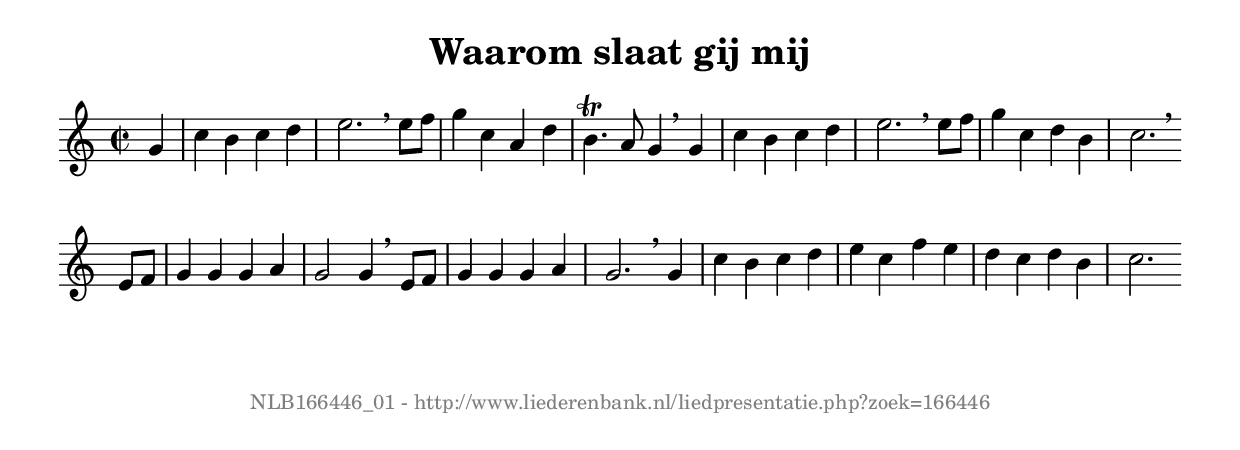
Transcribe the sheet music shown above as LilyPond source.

%
% produced by wce2krn 1.64 (7 June 2014)
%
\version"2.16"
#(append! paper-alist '(("long" . (cons (* 210 mm) (* 2000 mm)))))
#(set-default-paper-size "long")
sb = {\breathe}
mBreak = {\breathe }
bBreak = {\breathe }
x = {\once\override NoteHead #'style = #'cross }
gl=\glissando
itime={\override Staff.TimeSignature #'stencil = ##f }
ficta = {\once\set suggestAccidentals = ##t}
fine = {\once\override Score.RehearsalMark #'self-alignment-X = #1 \mark \markup {\italic{Fine}}}
dc = {\once\override Score.RehearsalMark #'self-alignment-X = #1 \mark \markup {\italic{D.C.}}}
dcf = {\once\override Score.RehearsalMark #'self-alignment-X = #1 \mark \markup {\italic{D.C. al Fine}}}
dcc = {\once\override Score.RehearsalMark #'self-alignment-X = #1 \mark \markup {\italic{D.C. al Coda}}}
ds = {\once\override Score.RehearsalMark #'self-alignment-X = #1 \mark \markup {\italic{D.S.}}}
dsf = {\once\override Score.RehearsalMark #'self-alignment-X = #1 \mark \markup {\italic{D.S. al Fine}}}
dsc = {\once\override Score.RehearsalMark #'self-alignment-X = #1 \mark \markup {\italic{D.S. al Coda}}}
pv = {\set Score.repeatCommands = #'((volta "1"))}
sv = {\set Score.repeatCommands = #'((volta "2"))}
tv = {\set Score.repeatCommands = #'((volta "3"))}
qv = {\set Score.repeatCommands = #'((volta "4"))}
xv = {\set Score.repeatCommands = #'((volta #f))}
\header{ tagline = ""
title = "Waarom slaat gij mij"
}
\score {{
\key c \major
\relative g'
{
\set melismaBusyProperties = #'()
\partial 32*8
\time 2/2
\tempo 4=120
\override Score.MetronomeMark #'transparent = ##t
\override Score.RehearsalMark #'break-visibility = #(vector #t #t #f)
g4 c b c d e2. \sb e8 f g4 c, a d b4.^\trill a8 g4 \sb g c b c d e2. \sb e8 f g4 c, d b c2. \bar ":|:" \bBreak
e,8 f g4 g g a g2 g4 \sb e8 f g4 g g a g2. \sb g4 c b c d e c f e d c d b c2. \bar ":|"
 }}
 \midi { }
 \layout {
            indent = 0.0\cm
}
}
\markup { \vspace #0 } \markup { \with-color #grey \fill-line { \center-column { \smaller "NLB166446_01 - http://www.liederenbank.nl/liedpresentatie.php?zoek=166446" } } }
